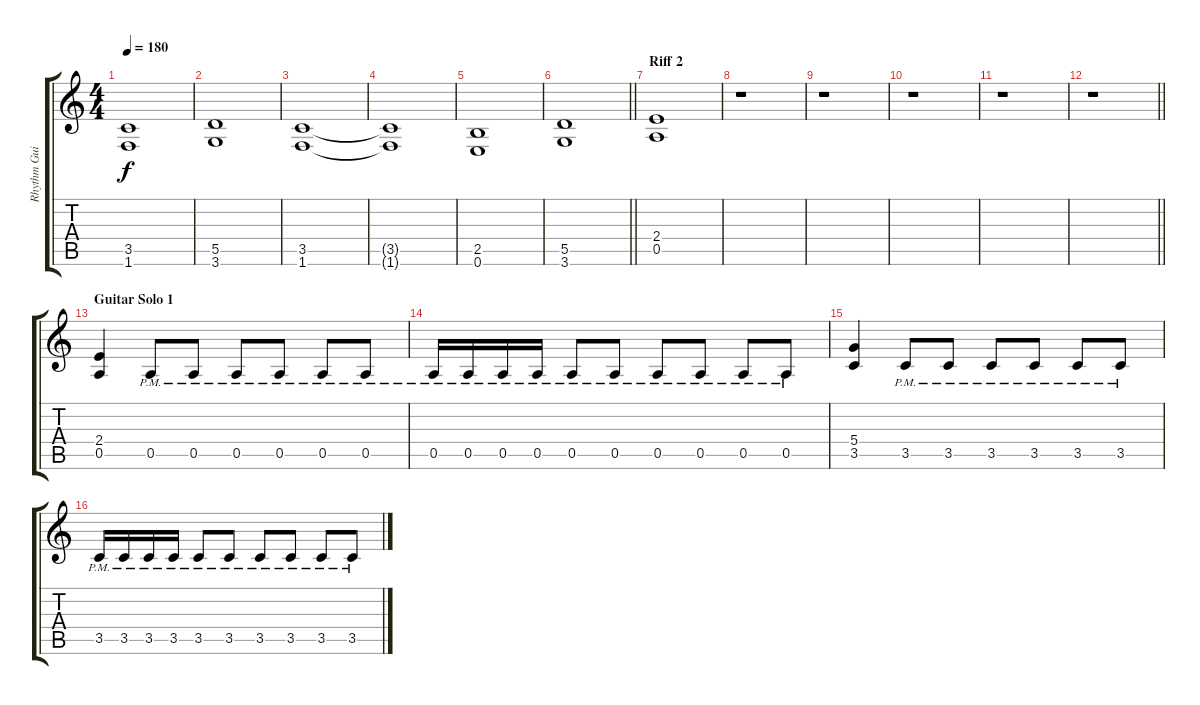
\track ("Rhythm Guitar 1: Juha-Pekka Alanen" "Rhythm Gui") {instrument distortionguitar}
\staff {score tabs}
\tuning (E4 B3 G3 D3 A2 E2) {hide}
\ts (4 4)
\tempo 180
\clef g2
\ks aminor
(3.5 1.6).1{dy f} |
(5.5 3.6).1 |
(3.5 1.6).1 |
(3.5{t} 1.6{t}).1 |
(2.5 0.6).1 |
\barLineRight lightlight
(5.5 3.6).1 |
\section ("" "Riff 2")
(2.4 0.5).1 |
r.1 |
r.1 |
r.1 |
r.1 |
\barLineRight lightlight
r.1 |
\section ("" "Guitar Solo 1")
(2.4 0.5).4 0.5{pm}.8 0.5{pm}.8 0.5{pm}.8 0.5{pm}.8 0.5{pm}.8 0.5{pm}.8 |
0.5{pm}.16 0.5{pm}.16 0.5{pm}.16 0.5{pm}.16 0.5{pm}.8 0.5{pm}.8 0.5{pm}.8 0.5{pm}.8 0.5{pm}.8 0.5{pm}.8 |
(5.4 3.5).4 3.5{pm}.8 3.5{pm}.8 3.5{pm}.8 3.5{pm}.8 3.5{pm}.8 3.5{pm}.8 |
3.5{pm}.16 3.5{pm}.16 3.5{pm}.16 3.5{pm}.16 3.5{pm}.8 3.5{pm}.8 3.5{pm}.8 3.5{pm}.8 3.5{pm}.8 3.5{pm}.8
